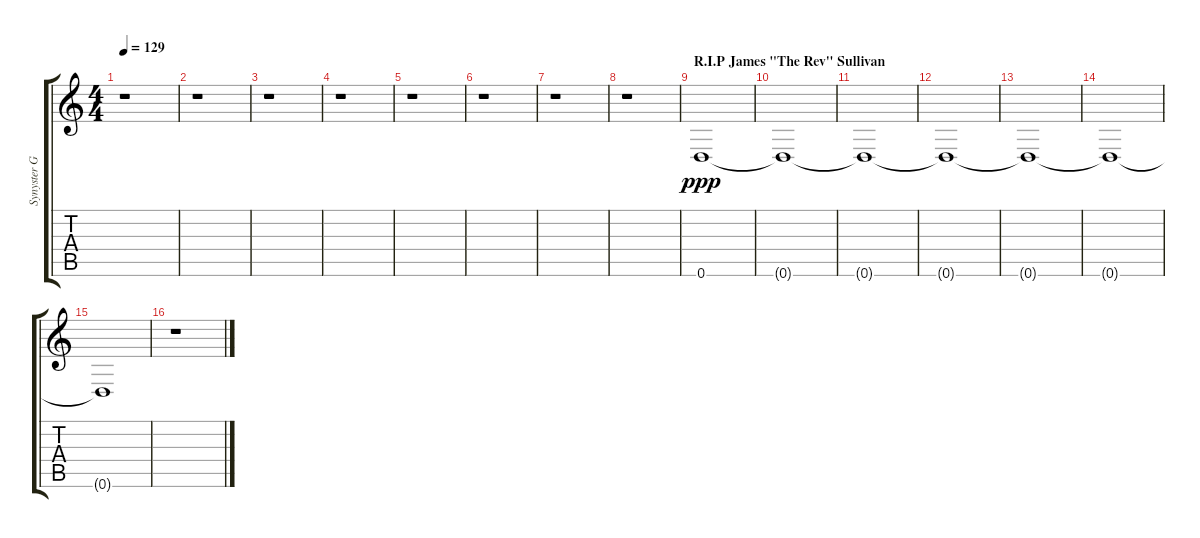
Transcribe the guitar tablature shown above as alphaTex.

\track ("Synyster Gates (Lead Guitar 1)" "Synyster G") {instrument distortionguitar}
\staff {score tabs}
\tuning (E4 B3 G3 D3 A2 D2) {hide}
\ts (4 4)
\tempo 129
\clef g2
\ks c
r.1{dy f} |
r.1 |
r.1 |
r.1 |
r.1 |
r.1 |
r.1 |
r.1 |
\section ("" "R.I.P James \"The Rev\" Sullivan")
0.6.1{dy ppp} |
0.6{t}.1 |
0.6{t}.1 |
0.6{t}.1 |
0.6{t}.1 |
0.6{t}.1 |
0.6{t}.1 |
r.1
